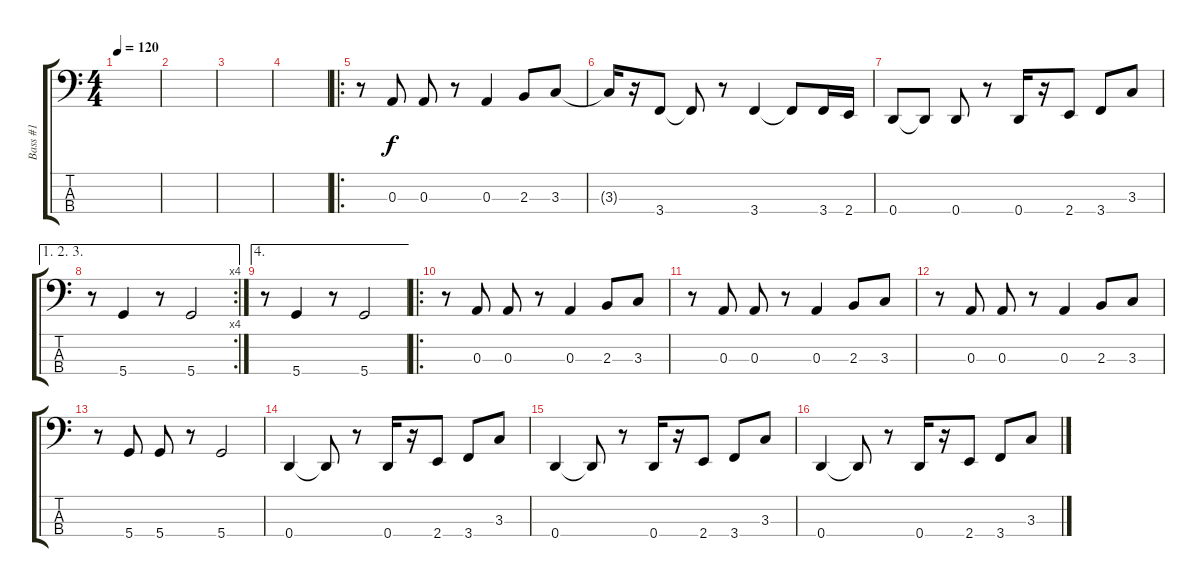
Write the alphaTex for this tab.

\track ("Bass #1" "Bass #1") {instrument electricbasspick}
\staff {score tabs}
\tuning (G2 D2 A1 D1) {hide}
\ts (4 4)
\tempo 120
\clef f4
\ks c
|
|
|
|
\ro
r.8 0.3.8 0.3.8 r.8 0.3.4 2.3.8 3.3.8 |
3.3{t}.16 r.16 3.4.8 3.4{t}.8 r.8 3.4.4 3.4{t}.8 3.4.16 2.4.16 |
0.4.8 0.4{t}.8 0.4.8 r.8 0.4.16 r.16 2.4.8 3.4.8 3.3.8 |
\ae (1 2 3)
\rc 4
r.8 5.4.4 r.8 5.4.2 |
\ae 4
r.8 5.4.4 r.8 5.4.2 |
\ro
r.8 0.3.8 0.3.8 r.8 0.3.4 2.3.8 3.3.8 |
r.8 0.3.8 0.3.8 r.8 0.3.4 2.3.8 3.3.8 |
r.8 0.3.8 0.3.8 r.8 0.3.4 2.3.8 3.3.8 |
r.8 5.4.8 5.4.8 r.8 5.4.2 |
0.4.4 0.4{t}.8 r.8 0.4.16 r.16 2.4.8 3.4.8 3.3.8 |
0.4.4 0.4{t}.8 r.8 0.4.16 r.16 2.4.8 3.4.8 3.3.8 |
0.4.4 0.4{t}.8 r.8 0.4.16 r.16 2.4.8 3.4.8 3.3.8
